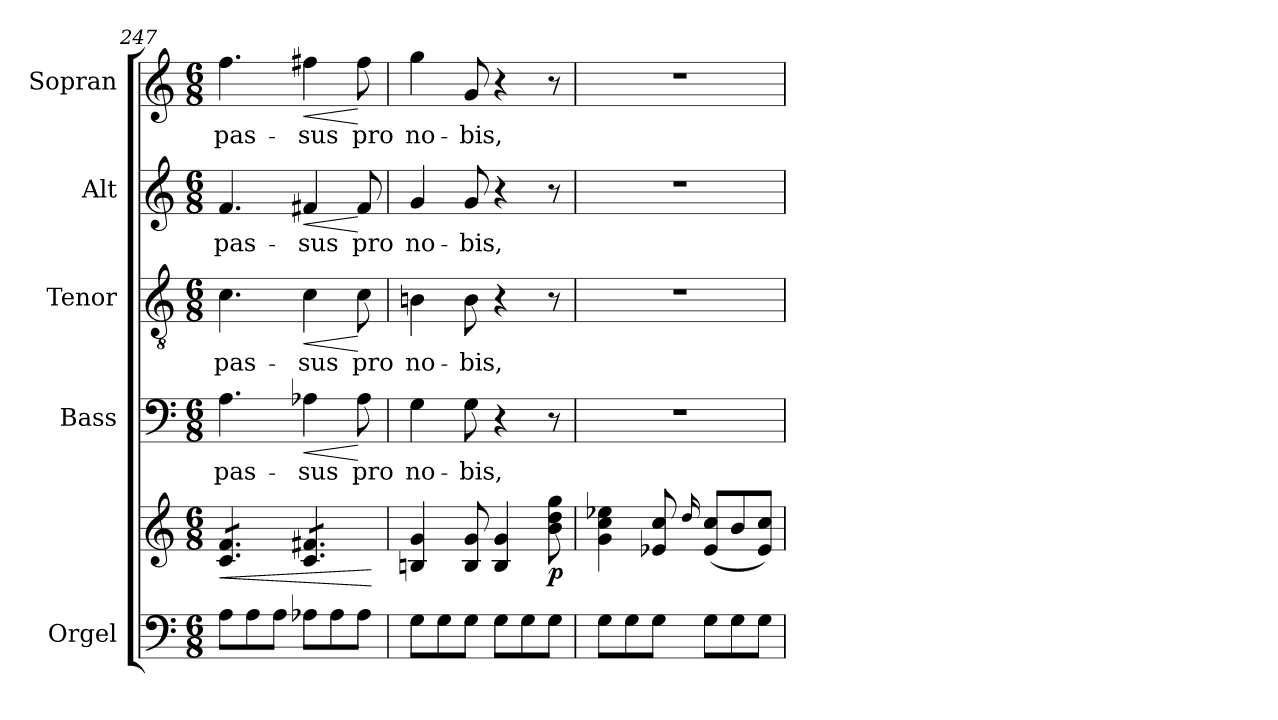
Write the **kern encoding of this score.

**kern	**kern	**dynam	**kern	**text	**dynam	**kern	**text	**dynam	**kern	**text	**dynam	**kern	**text	**dynam
*part5	*part5	*part5	*part4	*part4	*part4	*part3	*part3	*part3	*part2	*part2	*part2	*part1	*part1	*part1
*staff6	*staff5	*staff5/6	*staff4	*staff4	*staff4	*staff3	*staff3	*staff3	*staff2	*staff2	*staff2	*staff1	*staff1	*staff1
*I"Orgel	*	*	*I"Bass	*	*	*I"Tenor	*	*	*I"Alt	*	*	*I"Sopran	*	*
*I'Org.	*	*	*I'B.	*	*	*I'T.	*	*	*I'A.	*	*	*I'S.	*	*
*clefF4	*clefG2	*	*clefF4	*	*	*clefGv2	*	*	*clefG2	*	*	*clefG2	*	*
*k[]	*k[]	*	*k[]	*	*	*k[]	*	*	*k[]	*	*	*k[]	*	*
*C:	*C:	*	*C:	*	*	*C:	*	*	*C:	*	*	*C:	*	*
*M6/8	*M6/8	*	*M6/8	*	*	*M6/8	*	*	*M6/8	*	*	*M6/8	*	*
=247	=247	=247	=247	=247	=247	=247	=247	=247	=247	=247	=247	=247	=247	=247
!	!	!LO:HP:b	!	!LO:LY:b	!	!	!LO:LY:b	!	!	!LO:LY:b	!	!	!LO:LY:b	!
*	*tremolo	*	*	*	*	*	*	*	*	*	*	*	*	*
8A\L	8c/ 8f/L	<	4.A\	pas-	.	4.c\	pas-	.	4.f/	pas-	.	4.ff\	pas-	.
8A\	8c/ 8f/	.	.	.	.	.	.	.	.	.	.	.	.	.
8A\J	8c/ 8f/J	.	.	.	.	.	.	.	.	.	.	.	.	.
!	!	!	!	!LO:LY:b	!LO:HP:b	!	!LO:LY:b	!LO:HP:b	!	!LO:LY:b	!LO:HP:b	!	!LO:LY:b	!LO:HP:b
8A-X\L	8c/ 8f#X/L	.	4A-X\	-sus	<	4c\	-sus	<	4f#X/	-sus	<	4ff#X\	-sus	<
8A-\	8c/ 8f#X/	.	.	.	.	.	.	.	.	.	.	.	.	.
!	!	!	!	!LO:LY:b	!	!	!LO:LY:b	!	!	!LO:LY:b	!	!	!LO:LY:b	!
8A-\J	8c/ 8f#X/J	.	8A-\	pro	[	8c\	pro	[	8f#/	pro	[	8ff#\	pro	[
*	*Xtremolo	*	*	*	*	*	*	*	*	*	*	*	*	*
.	.	[	.	.	.	.	.	.	.	.	.	.	.	.
=248	=248	=248	=248	=248	=248	=248	=248	=248	=248	=248	=248	=248	=248	=248
!	!	!	!	!LO:LY:b	!	!	!LO:LY:b	!	!	!LO:LY:b	!	!	!LO:LY:b	!
8G\L	4Bn/ 4g/	.	4G\	no-	.	4Bn\	no-	.	4g/	no-	.	4gg\	no-	.
8G\	.	.	.	.	.	.	.	.	.	.	.	.	.	.
!	!	!	!	!LO:LY:b	!	!	!LO:LY:b	!	!	!LO:LY:b	!	!	!LO:LY:b	!
8G\J	8B/ 8g/	.	8G\	-bis,	.	8B\	-bis,	.	8g/	-bis,	.	8g/	-bis,	.
8G\L	4B/ 4g/	.	4r	.	.	4r	.	.	4r	.	.	4r	.	.
8G\	.	.	.	.	.	.	.	.	.	.	.	.	.	.
!	!	!LO:DY:b	!	!	!	!	!	!	!	!	!	!	!	!
8G\J	8b\ 8dd\ 8gg\	p	8r	.	.	8r	.	.	8r	.	.	8r	.	.
=249	=249	=249	=249	=249	=249	=249	=249	=249	=249	=249	=249	=249	=249	=249
8G\L	4g\ 4cc\ 4ee-X\	.	2.r	.	.	2.r	.	.	2.r	.	.	2.r	.	.
8G\	.	.	.	.	.	.	.	.	.	.	.	.	.	.
8G\J	8e-X/ 8cc/	.	.	.	.	.	.	.	.	.	.	.	.	.
.	16qqdd/	.	.	.	.	.	.	.	.	.	.	.	.	.
8G\L	(<8e-/ 8cc/L	.	.	.	.	.	.	.	.	.	.	.	.	.
8G\	8b/	.	.	.	.	.	.	.	.	.	.	.	.	.
8G\J	8e-/ 8cc/J)	.	.	.	.	.	.	.	.	.	.	.	.	.
=	=	=	=	=	=	=	=	=	=	=	=	=	=	=
*-	*-	*-	*-	*-	*-	*-	*-	*-	*-	*-	*-	*-	*-	*-
